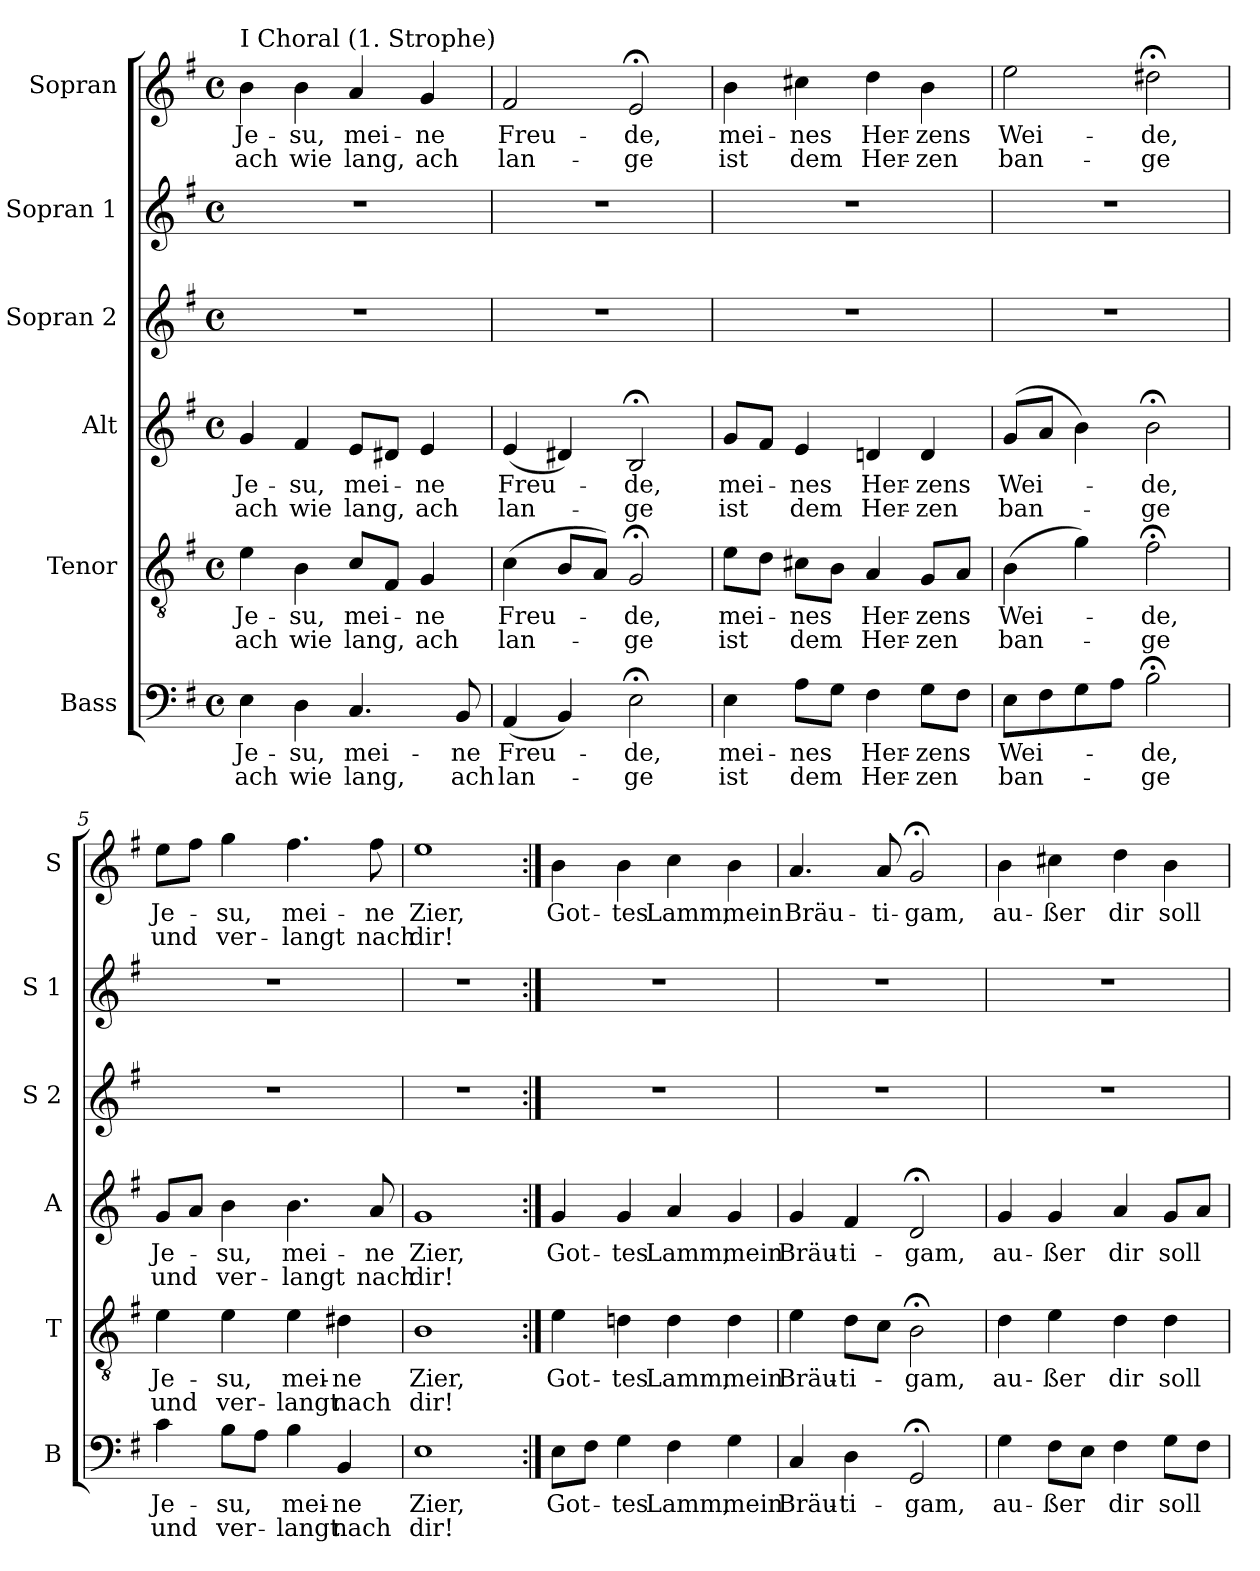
**kern	**text	**text	**kern	**text	**text	**kern	**text	**text	**kern	**kern	**kern	**text	**text
*part6	*part6	*part6	*part5	*part5	*part5	*part4	*part4	*part4	*part3	*part2	*part1	*part1	*part1
*staff6	*staff6	*staff6	*staff5	*staff5	*staff5	*staff4	*staff4	*staff4	*staff3	*staff2	*staff1	*staff1	*staff1
*I"Bass	*	*	*I"Tenor	*	*	*I"Alt	*	*	*I"Sopran 2	*I"Sopran 1	*I"Sopran	*	*
*I'B	*	*	*I'T	*	*	*I'A	*	*	*I'S 2	*I'S 1	*I'S	*	*
*clefF4	*	*	*clefGv2	*	*	*clefG2	*	*	*clefG2	*clefG2	*clefG2	*	*
*k[f#]	*	*	*k[f#]	*	*	*k[f#]	*	*	*k[f#]	*k[f#]	*k[f#]	*	*
*e:	*	*	*e:	*	*	*e:	*	*	*e:	*e:	*e:	*	*
*M4/4	*	*	*M4/4	*	*	*M4/4	*	*	*M4/4	*M4/4	*M4/4	*	*
*met(c)	*	*	*met(c)	*	*	*met(c)	*	*	*met(c)	*met(c)	*met(c)	*	*
=1	=1	=1	=1	=1	=1	=1	=1	=1	=1	=1	=1	=1	=1
!	!	!	!	!	!	!	!	!	!	!	!LO:TX:a:t=I Choral (1. Strophe)	!	!
4E\	Je-	ach	4e\	Je-	ach	4g/	Je-	ach	1r	1r	4b\	Je-	ach
4D\	-su,	wie	4B\	-su,	wie	4f#/	-su,	wie	.	.	4b\	-su,	wie
4.C/	mei-	lang,	8c/L	mei-	lang,	8e/L	mei-	lang,	.	.	4a/	mei-	lang,
.	.	.	8F#/J	.	.	8d#X/J	.	.	.	.	.	.	.
.	.	.	4G/	-ne	ach	4e/	-ne	ach	.	.	4g/	-ne	ach
8BB/	-ne	ach	.	.	.	.	.	.	.	.	.	.	.
=2	=2	=2	=2	=2	=2	=2	=2	=2	=2	=2	=2	=2	=2
(4AA/	Freu-	lan-	(4c\	Freu-	lan-	(4e/	Freu-	lan-	1r	1r	2f#/	Freu-	lan-
4BB/)	.	.	8B/L	.	.	4d#X/)	.	.	.	.	.	.	.
.	.	.	8A/J)	.	.	.	.	.	.	.	.	.	.
2E;<\	-de,	-ge	2G;</	-de,	-ge	2B;</	-de,	-ge	.	.	2e;</	-de,	-ge
=3	=3	=3	=3	=3	=3	=3	=3	=3	=3	=3	=3	=3	=3
4E\	mei-	ist	8e\L	mei-	ist	8g/L	mei-	ist	1r	1r	4b\	mei-	ist
.	.	.	8d\J	.	.	8f#/J	.	.	.	.	.	.	.
8A\L	-nes	dem	8c#X\L	-nes	dem	4e/	-nes	dem	.	.	4cc#X\	-nes	dem
8G\J	.	.	8B\J	.	.	.	.	.	.	.	.	.	.
4F#\	Her-	Her-	4A/	Her-	Her-	4dn/	Her-	Her-	.	.	4dd\	Her-	Her-
8G\L	-zens	-zen	8G/L	-zens	-zen	4d/	-zens	-zen	.	.	4b\	-zens	-zen
8F#\J	.	.	8A/J	.	.	.	.	.	.	.	.	.	.
!!LO:LB:g=z
=4	=4	=4	=4	=4	=4	=4	=4	=4	=4	=4	=4	=4	=4
8E\L	Wei-	ban-	(4B\	Wei-	-ban-	(8g/L	Wei-	ban-	1r	1r	2ee\	Wei-	ban-
8F#\	.	.	.	.	.	8a/J	.	.	.	.	.	.	.
8G\	.	.	4g\)	.	.	4b\)	.	.	.	.	.	.	.
8A\J	.	.	.	.	.	.	.	.	.	.	.	.	.
2B;<\	-de,	-ge	2f#;<\	-de,	-ge	2b;<\	-de,	-ge	.	.	2dd#X;<\	-de,	-ge
=5	=5	=5	=5	=5	=5	=5	=5	=5	=5	=5	=5	=5	=5
4c\	Je-	und	4e\	Je-	und	8g/L	Je-	und	1r	1r	8ee\L	Je-	und
.	.	.	.	.	.	8a/J	.	.	.	.	8ff#\J	.	.
8B\L	-su,	ver-	4e\	-su,	ver-	4b\	-su,	ver-	.	.	4gg\	-su,	ver-
8A\J	.	.	.	.	.	.	.	.	.	.	.	.	.
4B\	mei-	-langt	4e\	mei-	-langt	4.b\	mei-	-langt	.	.	4.ff#\	mei-	-langt
4BB/	-ne	nach	4d#X\	-ne	nach	.	.	.	.	.	.	.	.
.	.	.	.	.	.	8a/	-ne	nach	.	.	8ff#\	-ne	nach
=6	=6	=6	=6	=6	=6	=6	=6	=6	=6	=6	=6	=6	=6
1E	Zier,	dir!	1B	Zier,	dir!	1g	Zier,	dir!	1r	1r	1ee	Zier,	dir!
=7:|!	=7:|!	=7:|!	=7:|!	=7:|!	=7:|!	=7:|!	=7:|!	=7:|!	=7:|!	=7:|!	=7:|!	=7:|!	=7:|!
8E\L	Got-	.	4e\	Got-	.	4g/	Got-	.	1r	1r	4b\	Got-	.
8F#\J	.	.	.	.	.	.	.	.	.	.	.	.	.
4G\	-tes	.	4dn\	-tes	.	4g/	-tes	.	.	.	4b\	-tes	.
4F#\	Lamm,	.	4d\	Lamm,	.	4a/	Lamm,	.	.	.	4cc\	Lamm,	.
4G\	mein	.	4d\	mein	.	4g/	mein	.	.	.	4b\	mein	.
=8	=8	=8	=8	=8	=8	=8	=8	=8	=8	=8	=8	=8	=8
4C/	Bräu-	.	4e\	Bräu-	.	4g/	Bräu-	.	1r	1r	4.a/	Bräu-	.
4D\	-ti-	.	8d\L	-ti-	.	4f#/	-ti-	.	.	.	.	.	.
.	.	.	8c\J	.	.	.	.	.	.	.	8a/	-ti-	.
2GG;</	-gam,	.	2B;<\	-gam,	.	2d;</	-gam,	.	.	.	2g;</	-gam,	.
!!LO:LB:g=z
=9	=9	=9	=9	=9	=9	=9	=9	=9	=9	=9	=9	=9	=9
4G\	au-	.	4d\	au-	.	4g/	au-	.	1r	1r	4b\	au-	.
8F#\L	-ßer	.	4e\	-ßer	.	4g/	-ßer	.	.	.	4cc#X\	-ßer	.
8E\J	.	.	.	.	.	.	.	.	.	.	.	.	.
4F#\	dir	.	4d\	dir	.	4a/	dir	.	.	.	4dd\	dir	.
8G\L	soll	.	4d\	soll	.	8g/L	soll	.	.	.	4b\	soll	.
8F#\J	.	.	.	.	.	8a/J	.	.	.	.	.	.	.
=	=	=	=	=	=	=	=	=	=	=	=	=	=
*-	*-	*-	*-	*-	*-	*-	*-	*-	*-	*-	*-	*-	*-
